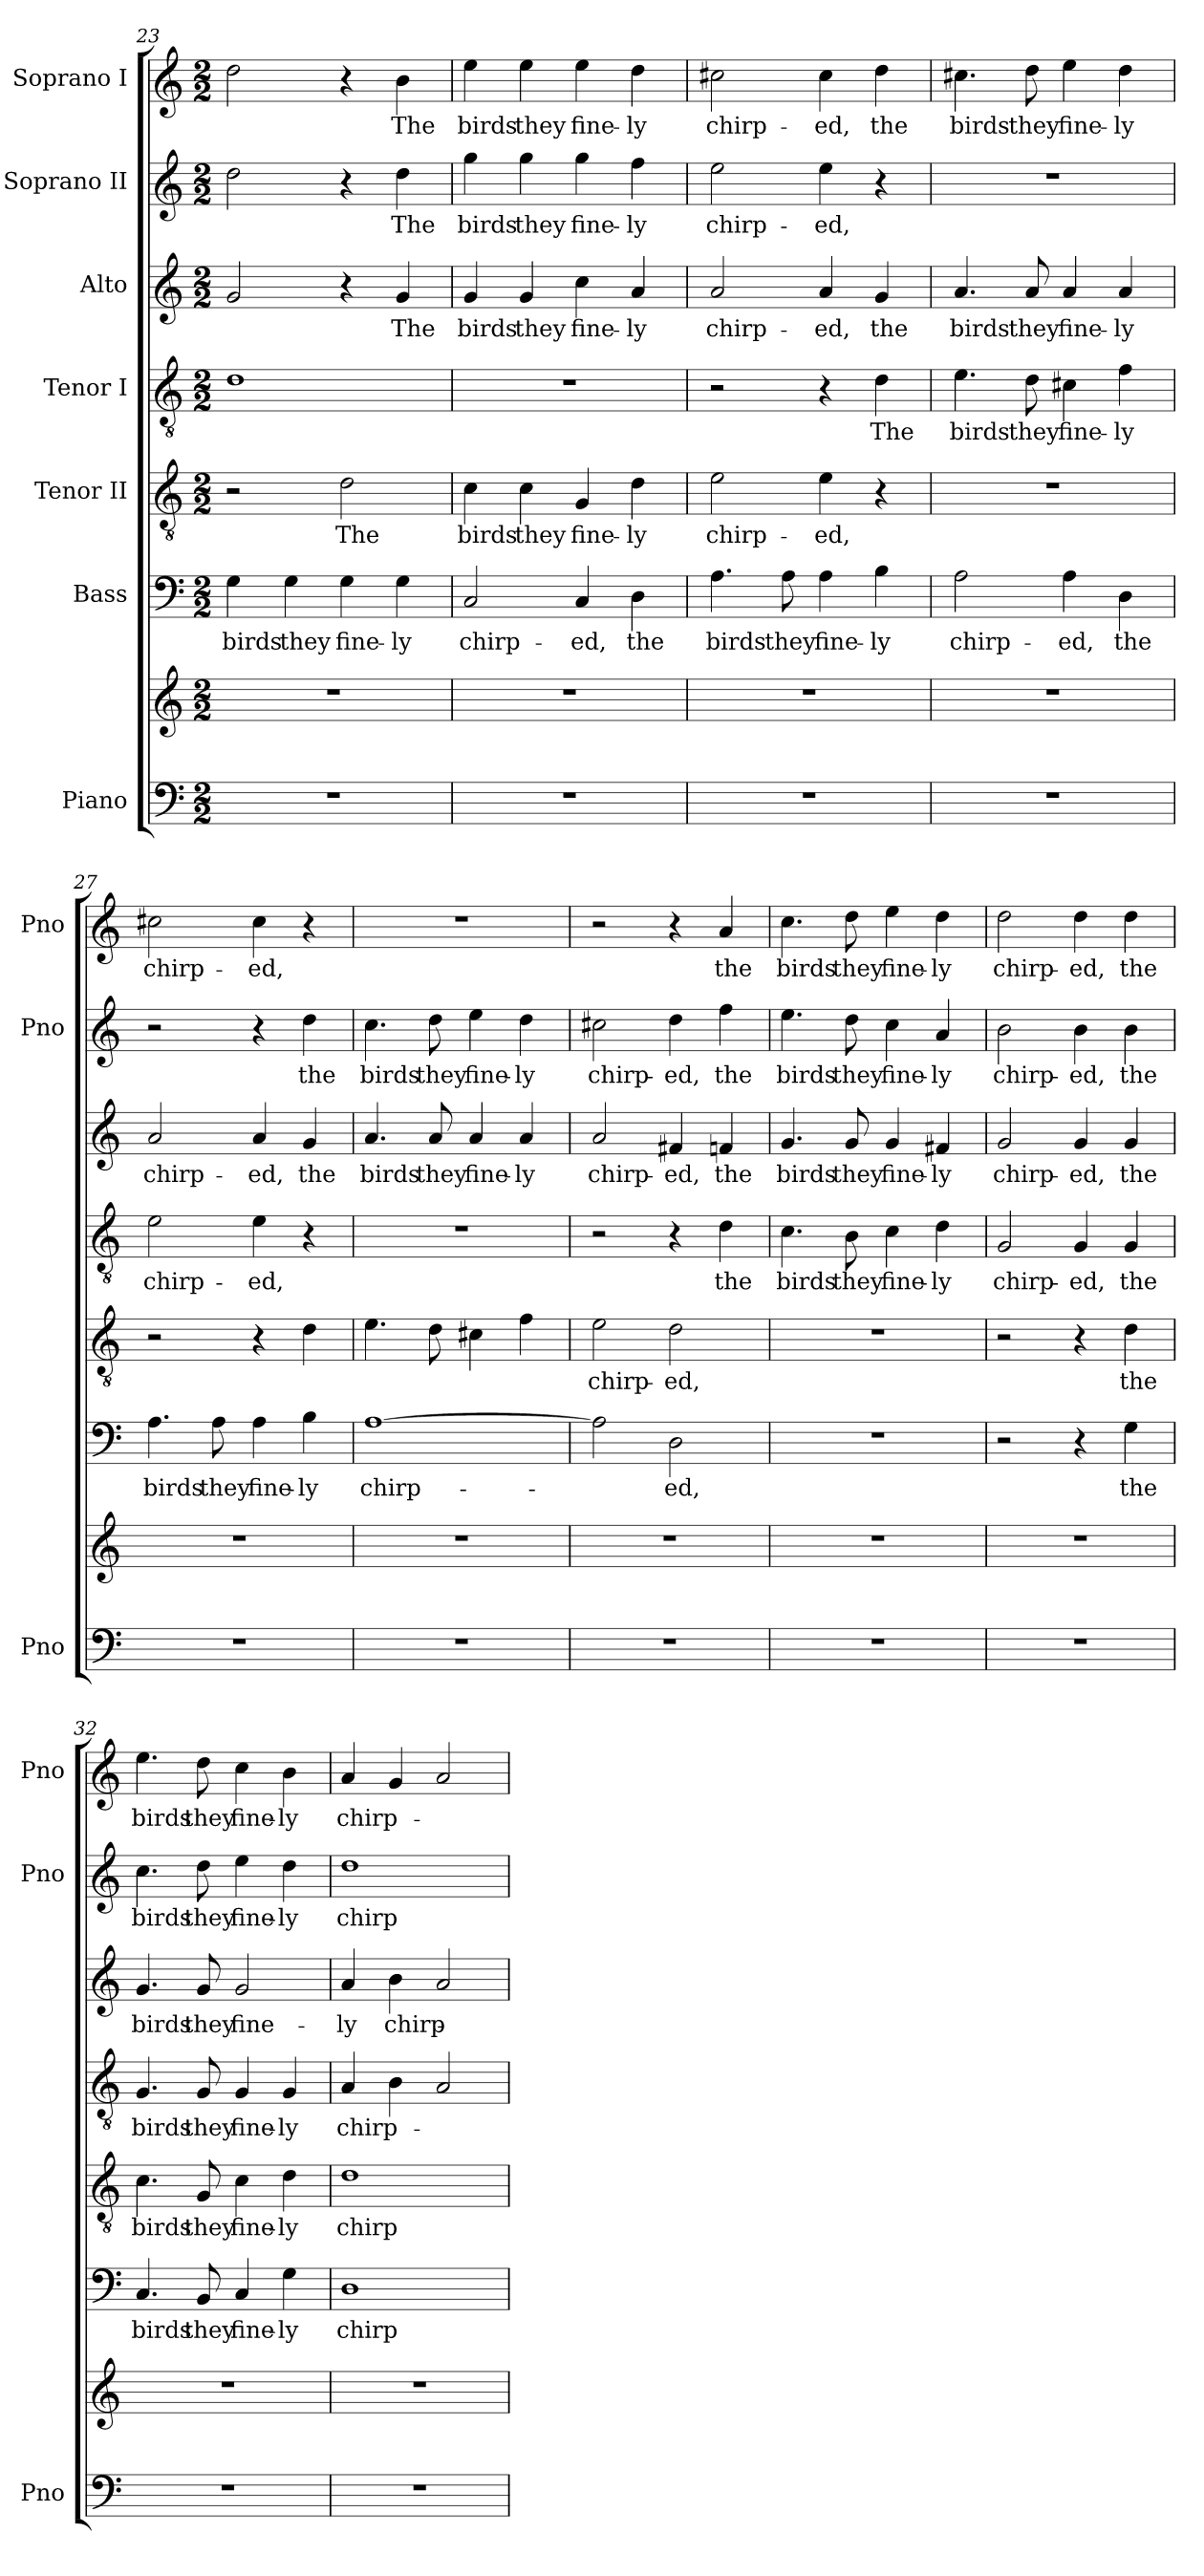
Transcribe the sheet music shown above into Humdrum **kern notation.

**kern	**kern	**kern	**text	**kern	**text	**kern	**text	**kern	**text	**kern	**text	**kern	**text
*part7	*part7	*part6	*part6	*part5	*part5	*part4	*part4	*part3	*part3	*part2	*part2	*part1	*part1
*staff8	*staff7	*staff6	*staff6	*staff5	*staff5	*staff4	*staff4	*staff3	*staff3	*staff2	*staff2	*staff1	*staff1
*I"Piano	*	*I"Bass	*	*I"Tenor II	*	*I"Tenor I	*	*I"Alto	*	*I"Soprano II	*	*I"Soprano I	*
*I'Pno	*	*	*	*	*	*	*	*	*	*I'Pno	*	*I'Pno	*
!!LO:PB:g=z
*clefF4	*clefG2	*clefF4	*	*clefGv2	*	*clefGv2	*	*clefG2	*	*clefG2	*	*clefG2	*
*k[]	*k[]	*k[]	*	*k[]	*	*k[]	*	*k[]	*	*k[]	*	*k[]	*
*C:	*C:	*C:	*	*C:	*	*C:	*	*C:	*	*C:	*	*C:	*
*M2/2	*M2/2	*M2/2	*	*M2/2	*	*M2/2	*	*M2/2	*	*M2/2	*	*M2/2	*
=23	=23	=23	=23	=23	=23	=23	=23	=23	=23	=23	=23	=23	=23
1r	1r	4G\	birds	2r	.	1d	­	2g/	­	2dd\	­	2dd\	­
.	.	4G\	they	.	.	.	.	.	.	.	.	.	.
.	.	4G\	fine-	2d\	The	.	.	4r	.	4r	.	4r	.
.	.	4G\	-ly	.	.	.	.	4g/	The	4dd\	The	4b\	The
=24	=24	=24	=24	=24	=24	=24	=24	=24	=24	=24	=24	=24	=24
1r	1r	2C/	chirp-	4c\	birds	1r	.	4g/	birds	4gg\	birds	4ee\	birds
.	.	.	.	4c\	they	.	.	4g/	they	4gg\	they	4ee\	they
.	.	4C/	-ed,	4G/	fine-	.	.	4cc\	fine-	4gg\	fine-	4ee\	fine-
.	.	4D\	the	4d\	-ly	.	.	4a/	-ly	4ff\	-ly	4dd\	-ly
=25	=25	=25	=25	=25	=25	=25	=25	=25	=25	=25	=25	=25	=25
1r	1r	4.A\	birds	2e\	chirp-	2r	.	2a/	chirp-	2ee\	chirp-	2cc#X\	chirp-
.	.	8A\	they	.	.	.	.	.	.	.	.	.	.
.	.	4A\	fine-	4e\	-ed,	4r	.	4a/	-ed,	4ee\	-ed,	4cc#\	-ed,
.	.	4B\	-ly	4r	.	4d\	The	4g/	the	4r	.	4dd\	the
=26	=26	=26	=26	=26	=26	=26	=26	=26	=26	=26	=26	=26	=26
1r	1r	2A\	chirp-	1r	.	4.e\	birds	4.a/	birds	1r	.	4.cc#X\	birds
.	.	.	.	.	.	8d\	they	8a/	they	.	.	8dd\	they
.	.	4A\	-ed,	.	.	4c#X\	fine-	4a/	fine-	.	.	4ee\	fine-
.	.	4D\	the	.	.	4f\	-ly	4a/	-ly	.	.	4dd\	-ly
=27	=27	=27	=27	=27	=27	=27	=27	=27	=27	=27	=27	=27	=27
1r	1r	4.A\	birds	2r	.	2e\	chirp-	2a/	chirp-	2r	.	2cc#X\	chirp-
.	.	8A\	they	.	.	.	.	.	.	.	.	.	.
.	.	4A\	fine-	4r	.	4e\	-ed,	4a/	-ed,	4r	.	4cc#\	-ed,
.	.	4B\	-ly	4d\	.	4r	.	4g/	the	4dd\	the	4r	.
=28	=28	=28	=28	=28	=28	=28	=28	=28	=28	=28	=28	=28	=28
1r	1r	[1A	chirp-	4.e\	.	1r	.	4.a/	birds	4.cc\	birds	1r	.
.	.	.	.	8d\	.	.	.	8a/	they	8dd\	they	.	.
.	.	.	.	4c#X\	.	.	.	4a/	fine-	4ee\	fine-	.	.
.	.	.	.	4f\	.	.	.	4a/	-ly	4dd\	-ly	.	.
!!LO:LB:g=z
=29	=29	=29	=29	=29	=29	=29	=29	=29	=29	=29	=29	=29	=29
1r	1r	2A\]	-­	2e\	chirp-	2r	.	2a/	chirp-	2cc#X\	chirp-	2r	.
.	.	2D\	ed,	2d\	-ed,	4r	.	4f#X/	-ed,	4dd\	-ed,	4r	.
.	.	.	.	.	.	4d\	the	4fn/	the	4ff\	the	4a/	the
=30	=30	=30	=30	=30	=30	=30	=30	=30	=30	=30	=30	=30	=30
1r	1r	1r	.	1r	.	4.c\	birds	4.g/	birds	4.ee\	birds	4.cc\	birds
.	.	.	.	.	.	8B\	they	8g/	they	8dd\	they	8dd\	they
.	.	.	.	.	.	4c\	fine-	4g/	fine-	4cc\	fine-	4ee\	fine-
.	.	.	.	.	.	4d\	-ly	4f#X/	-ly	4a/	-ly	4dd\	-ly
=31	=31	=31	=31	=31	=31	=31	=31	=31	=31	=31	=31	=31	=31
1r	1r	2r	.	2r	.	2G/	chirp-	2g/	chirp-	2b\	chirp-	2dd\	chirp-
.	.	4r	.	4r	.	4G/	-ed,	4g/	-ed,	4b\	-ed,	4dd\	-ed,
.	.	4G\	the	4d\	the	4G/	the	4g/	the	4b\	the	4dd\	the
=32	=32	=32	=32	=32	=32	=32	=32	=32	=32	=32	=32	=32	=32
1r	1r	4.C/	birds	4.c\	birds	4.G/	birds	4.g/	birds	4.cc\	birds	4.ee\	birds
.	.	8BB/	they	8G/	they	8G/	they	8g/	they	8dd\	they	8dd\	they
.	.	4C/	fine-	4c\	fine-	4G/	fine-	2g/	fine-	4ee\	fine-	4cc\	fine-
.	.	4G\	-ly	4d\	-ly	4G/	-ly	.	.	4dd\	-ly	4b\	-ly
=33	=33	=33	=33	=33	=33	=33	=33	=33	=33	=33	=33	=33	=33
1r	1r	1D	chirp-	1d	chirp-	4A/	chirp-	4a/	-ly	1dd	chirp-	4a/	chirp-
.	.	.	.	.	.	4B\	.	4b\	chirp-	.	.	4g/	.
.	.	.	.	.	.	2A/	.	2a/	.	.	.	2a/	.
=	=	=	=	=	=	=	=	=	=	=	=	=	=
*-	*-	*-	*-	*-	*-	*-	*-	*-	*-	*-	*-	*-	*-
